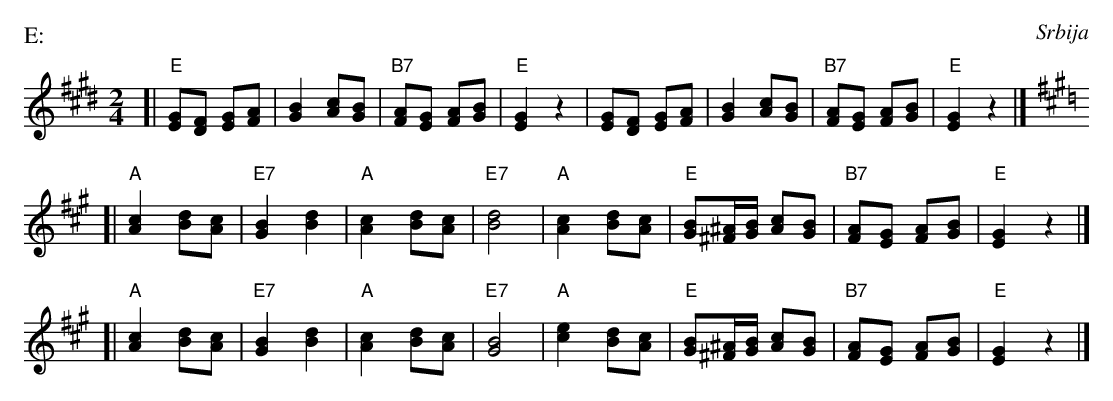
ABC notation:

X:1
P: Nataljino Kolo
O: Srbija
M: 2/4
L: 1/8
P: E:
K: E
[| "E"[GE][FD] [GE][AF] | [B2G2] [cA][BG] | "B7"[AF][GE] [AF][BG] | "E"[G2E2]z2 \
| [GE][FD] [GE][AF] | [B2G2] [cA][BG] | "B7"[AF][GE] [AF][BG] | "E"[G2E2]z2 |] [K:A]
[| "A"[c2A2] [dB][cA] | "E7"[B2G2] [d2B2] | "A"[c2A2] [dB][cA] | "E7"[d4B4] \
| "A"[c2A2] [dB][cA] | "E"[BG][^A/^F/][B/G/] [cA][BG] | "B7"[AF][GE] [AF][BG] | "E"[G2E2]z2 |]
[| "A"[c2A2] [dB][cA] | "E7"[B2G2] [d2B2] | "A"[c2A2] [dB][cA] | "E7"[B4G4] \
| "A"[e2c2] [dB][cA] | "E"[BG][^A/^F/][B/G/] [cA][BG] | "B7"[AF][GE] [AF][BG] | "E"[G2E2]z2 |]
